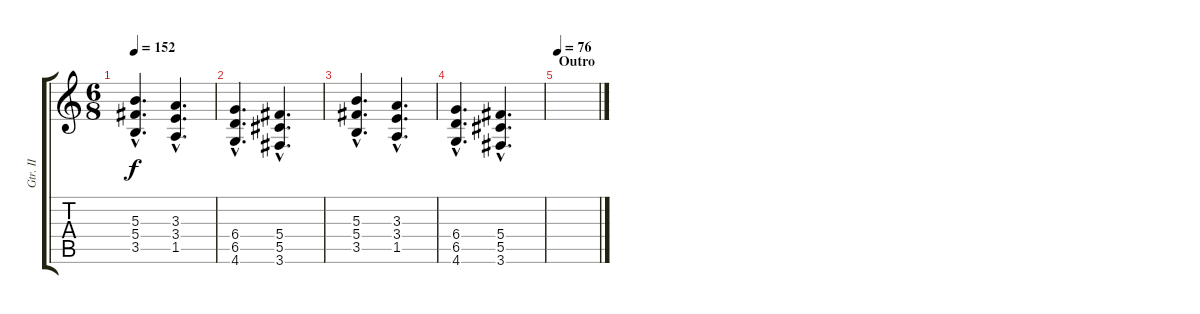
\track ("Gtr. II" "Gtr. II") {instrument distortionguitar}
\staff {score tabs}
\tuning (Eb4 Bb3 Gb3 Db3 Ab2 Eb2) {hide}
\ts (6 8)
\tempo 152
\clef g2
\ks c
(5.3{hac} 5.4{hac} 3.5{hac}).4{d dy f} (3.3{hac} 3.4{hac} 1.5{hac}).4{d} |
(6.4{hac} 6.5{hac} 4.6{hac}).4{d} (5.4{hac} 5.5{hac} 3.6{hac}).4{d} |
(5.3{hac} 5.4{hac} 3.5{hac}).4{d} (3.3{hac} 3.4{hac} 1.5{hac}).4{d} |
(6.4{hac} 6.5{hac} 4.6{hac}).4{d} (5.4{hac} 5.5{hac} 3.6{hac}).4{d} |
\section ("" "Outro")
\tempo 76
